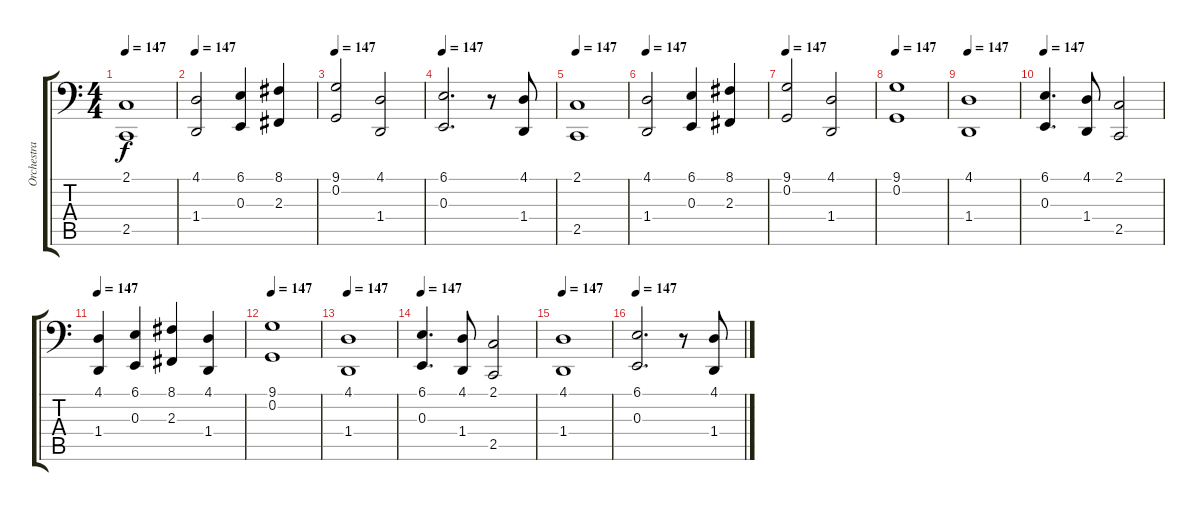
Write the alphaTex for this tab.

\track ("Orchestra" "Orchestra") {instrument stringensemble1}
\staff {score tabs}
\tuning (Bb2 G2 E2 Db2 Bb1 G1) {hide}
\ts (4 4)
\tempo 147
\clef f4
\ks c
(2.1 2.5).1{dy f} |
\tempo 147
(4.1 1.4).2 (6.1 0.3).4 (8.1 2.3).4 |
\tempo 147
(9.1 0.2).2 (4.1 1.4).2 |
\tempo 147
(6.1 0.3).2{d} r.8 (4.1 1.4).8 |
\tempo 147
(2.1 2.5).1 |
\tempo 147
(4.1 1.4).2 (6.1 0.3).4 (8.1 2.3).4 |
\tempo 147
(9.1 0.2).2 (4.1 1.4).2 |
\tempo 147
(9.1 0.2).1 |
\tempo 147
(4.1 1.4).1 |
\tempo 147
(6.1 0.3).4{d} (4.1 1.4).8 (2.1 2.5).2 |
\tempo 147
(4.1 1.4).4 (6.1 0.3).4 (8.1 2.3).4 (4.1 1.4).4 |
\tempo 147
(9.1 0.2).1 |
\tempo 147
(4.1 1.4).1 |
\tempo 147
(6.1 0.3).4{d} (4.1 1.4).8 (2.1 2.5).2 |
\tempo 147
(4.1 1.4).1 |
\tempo 147
(6.1 0.3).2{d} r.8 (4.1 1.4).8
